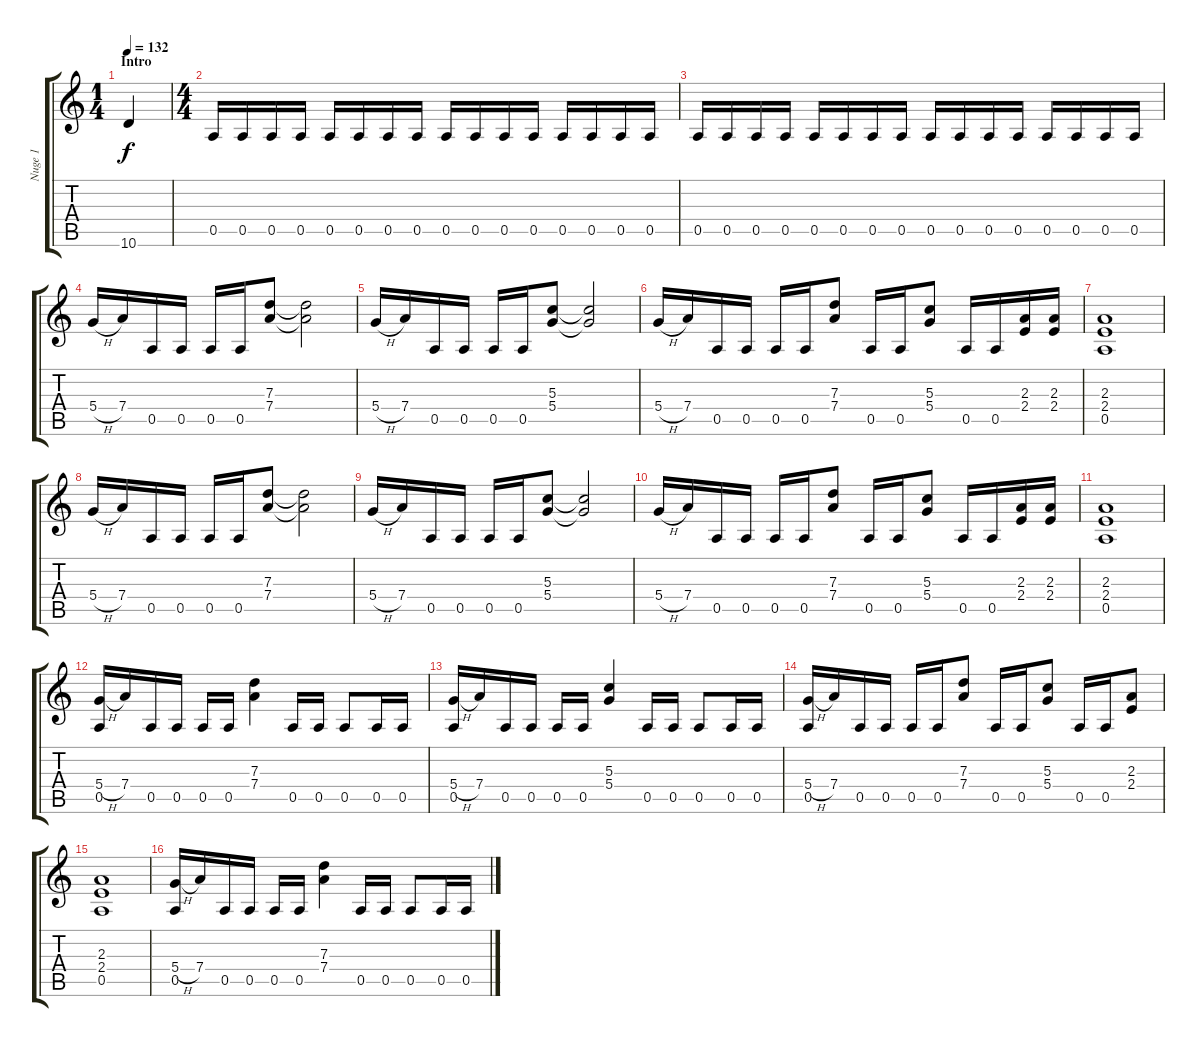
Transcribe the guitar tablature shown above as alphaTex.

\track ("Nuge 1" "Nuge 1") {instrument distortionguitar}
\staff {score tabs}
\tuning (E4 B3 G3 D3 A2 E2) {hide}
\ts (1 4)
\section ("" "Intro")
\tempo 132
\clef g2
\ks c
10.6.4{dy f instrument distortionguitar} |
\ts (4 4)
0.5.16 0.5.16 0.5.16 0.5.16 0.5.16 0.5.16 0.5.16 0.5.16 0.5.16 0.5.16 0.5.16 0.5.16 0.5.16 0.5.16 0.5.16 0.5.16 |
0.5.16 0.5.16 0.5.16 0.5.16 0.5.16 0.5.16 0.5.16 0.5.16 0.5.16 0.5.16 0.5.16 0.5.16 0.5.16 0.5.16 0.5.16 0.5.16 |
5.4{h}.16 7.4.16 0.5.16 0.5.16 0.5.16 0.5.16 (7.3 7.4).8 (7.3{t} 7.4{t}).2 |
5.4{h}.16 7.4.16 0.5.16 0.5.16 0.5.16 0.5.16 (5.3 5.4).8 (5.3{t} 5.4{t}).2 |
5.4{h}.16 7.4.16 0.5.16 0.5.16 0.5.16 0.5.16 (7.3 7.4).8 0.5.16 0.5.16 (5.3 5.4).8 0.5.16 0.5.16 (2.3 2.4).16 (2.3 2.4).16 |
(2.3 2.4 0.5).1 |
5.4{h}.16 7.4.16 0.5.16 0.5.16 0.5.16 0.5.16 (7.3 7.4).8 (7.3{t} 7.4{t}).2 |
5.4{h}.16 7.4.16 0.5.16 0.5.16 0.5.16 0.5.16 (5.3 5.4).8 (5.3{t} 5.4{t}).2 |
5.4{h}.16 7.4.16 0.5.16 0.5.16 0.5.16 0.5.16 (7.3 7.4).8 0.5.16 0.5.16 (5.3 5.4).8 0.5.16 0.5.16 (2.3 2.4).16 (2.3 2.4).16 |
(2.3 2.4 0.5).1 |
(5.4{h} 0.5).16 7.4.16 0.5.16 0.5.16 0.5.16 0.5.16 (7.3 7.4).4 0.5.16 0.5.16 0.5.8 0.5.16 0.5.16 |
(5.4{h} 0.5).16 7.4.16 0.5.16 0.5.16 0.5.16 0.5.16 (5.3 5.4).4 0.5.16 0.5.16 0.5.8 0.5.16 0.5.16 |
(5.4{h} 0.5).16 7.4.16 0.5.16 0.5.16 0.5.16 0.5.16 (7.3 7.4).8 0.5.16 0.5.16 (5.3 5.4).8 0.5.16 0.5.16 (2.3 2.4).8 |
(2.3 2.4 0.5).1 |
(5.4{h} 0.5).16 7.4.16 0.5.16 0.5.16 0.5.16 0.5.16 (7.3 7.4).4 0.5.16 0.5.16 0.5.8 0.5.16 0.5.16
